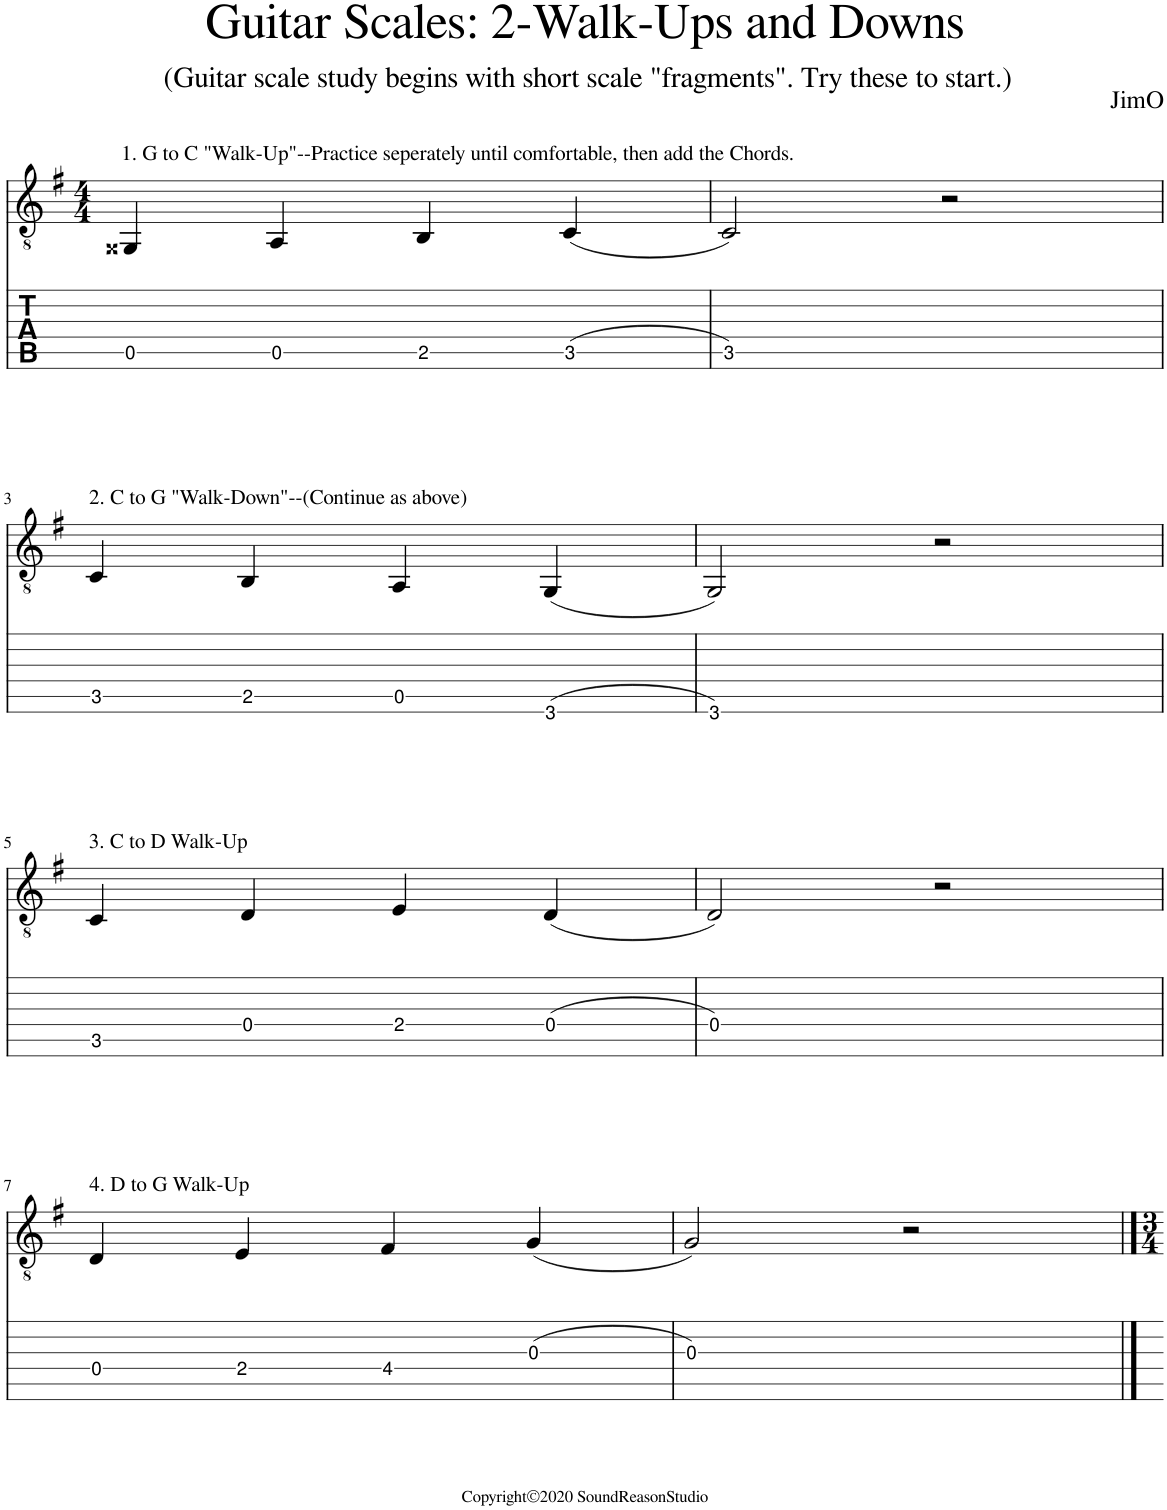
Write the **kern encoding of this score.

**kern	**kern
*part1	*part1
*staff2	*staff1
*I"Guitar	*
*I'Guit.	*
*stria6	*
*	*clefGv2
*k[f#]	*k[f#]
*M4/4	*M4/4
=1	=1
!	!LO:TX:a:t=1. G to C "Walk-Up"--Practice seperately until comfortable, then add the Chords.
4GG##	4GG##X/
4AA	4AA/
4BB	4BB/
4C	(4C/
=2	=2
2C	2C/)
2r	2r
!!LO:LB:g=z
=3	=3
!	!LO:TX:a:t=2. C to G "Walk-Down"--(Continue as above)
4C	4C/
4BB	4BB/
4AA	4AA/
4GG	(4GG/
=4	=4
2GG	2GG/)
2r	2r
!!LO:LB:g=z
=5	=5
!	!LO:TX:a:t=3. C to D Walk-Up
4C	4C/
4D	4D/
4E	4E/
4D	(4D/
=6	=6
2D	2D/)
2r	2r
!!LO:LB:g=z
=7	=7
!	!LO:TX:a:t=4. D to G Walk-Up
4D	4D/
4E	4E/
4F#	4F#/
4G	(4G/
=8	=8
2G	2G/)
2r	2r
==	==
*-	*-
